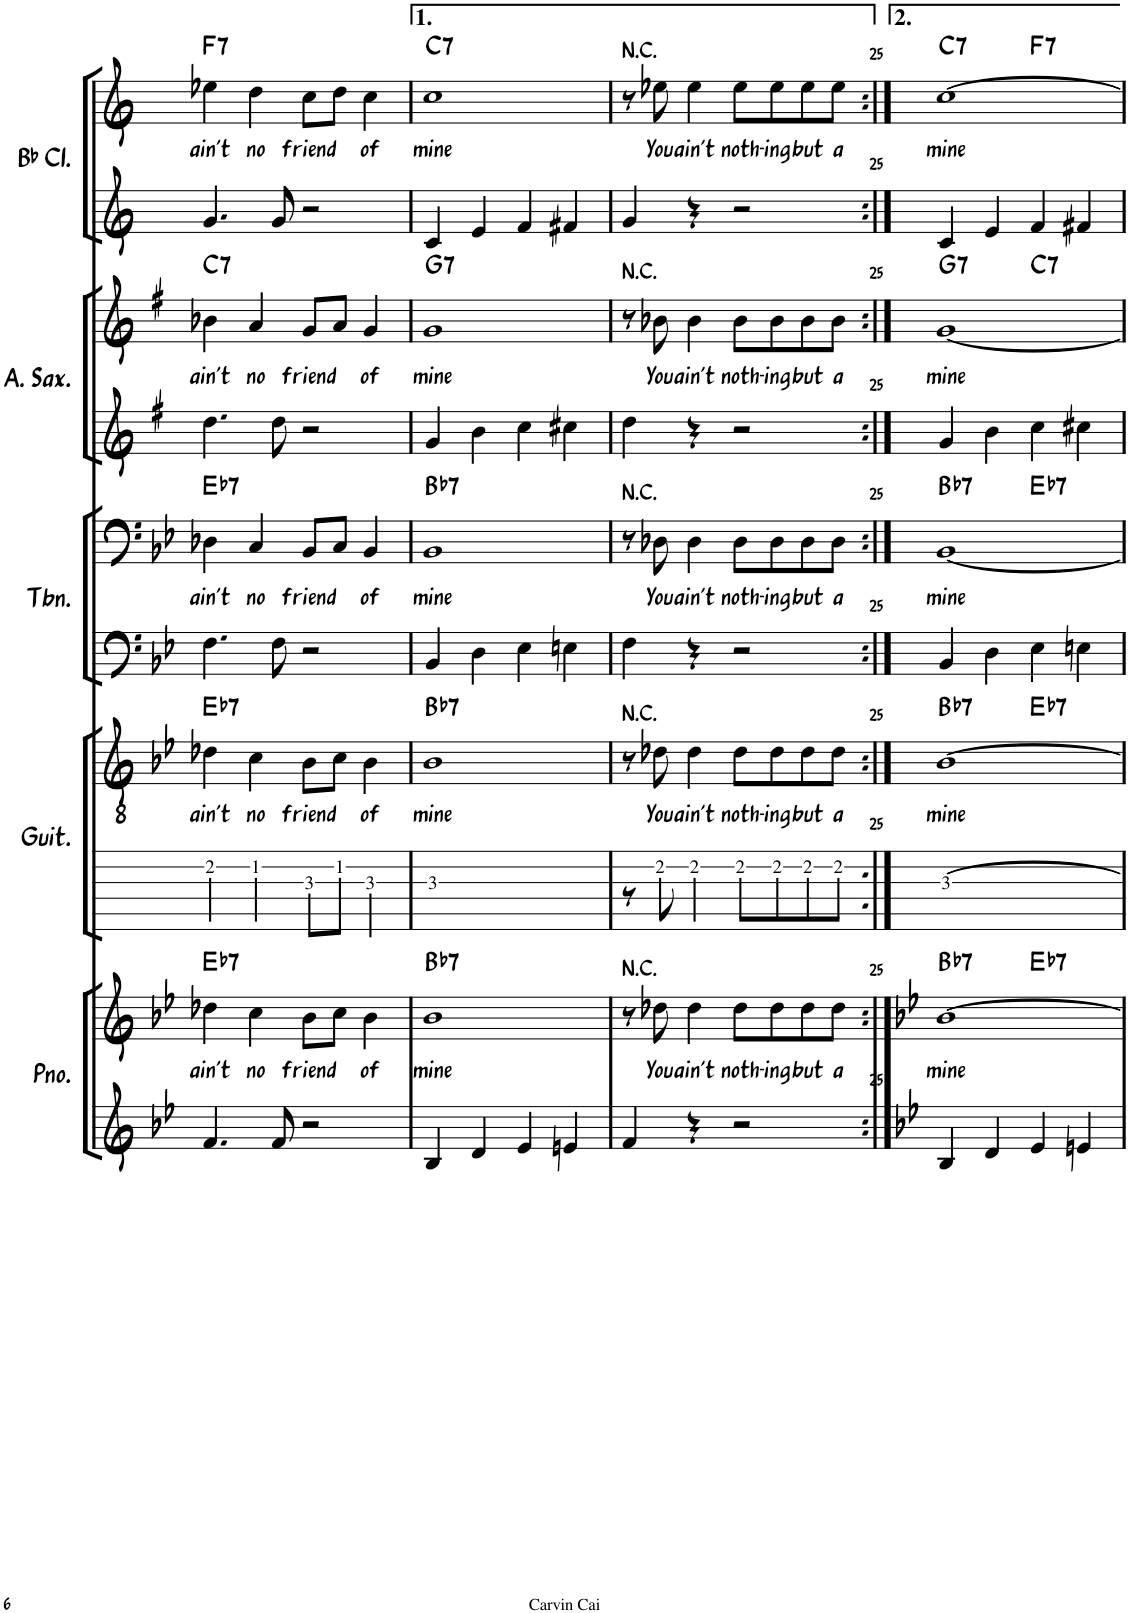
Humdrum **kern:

**kern	**kern	**text	**harte	**kern	**kern	**text	**harte	**kern	**kern	**text	**harte	**kern	**kern	**text	**harte	**kern	**kern	**text	**harte
*part5	*part5	*part5	*part5	*part4	*part4	*part4	*part4	*part3	*part3	*part3	*part3	*part2	*part2	*part2	*part2	*part1	*part1	*part1	*part1
*staff10	*staff9	*staff9	*	*staff8	*staff7	*staff7	*	*staff6	*staff5	*staff5	*	*staff4	*staff3	*staff3	*	*staff2	*staff1	*staff1	*
*I"钢琴	*	*	*	*I"原音吉他	*	*	*	*I"长号	*	*	*	*I"中音萨克斯	*	*	*	*I"降B调单簧管	*	*	*
!!LO:PB:g=z
*clefG2	*clefG2	*	*	*	*clefGv2	*	*	*clefF4	*clefF4	*	*	*clefG2	*clefG2	*	*	*clefG2	*clefG2	*	*
*	*	*	*	*	*	*	*	*	*	*	*	*Trd5c9	*Trd5c9	*	*	*Trd1c2	*Trd1c2	*	*
*k[b-e-]	*k[b-e-]	*	*	*k[b-e-]	*k[b-e-]	*	*	*k[b-e-]	*k[b-e-]	*	*	*k[f#]	*k[f#]	*	*	*k[]	*k[]	*	*
*M4/4	*M4/4	*	*	*M4/4	*M4/4	*	*	*M4/4	*M4/4	*	*	*M4/4	*M4/4	*	*	*M4/4	*M4/4	*	*
=22	=22	=22	=22	=22	=22	=22	=22	=22	=22	=22	=22	=22	=22	=22	=22	=22	=22	=22	=22
!	!	!LO:LY:b	!LO:H:kt=7	!	!	!LO:LY:b	!LO:H:kt=7	!	!	!LO:LY:b	!LO:H:kt=7	!	!	!LO:LY:b	!LO:H:kt=7	!	!	!LO:LY:b	!LO:H:kt=7
4.f/	4dd-X\	ain't	Eb:7	4d-X\	4d-X\	ain't	Eb:7	4.F\	4D-X\	ain't	Eb:7	4.dd\	4b-X\	ain't	C:7	4.g/	4ee-X\	ain't	F:7
!	!	!LO:LY:b	!	!	!	!LO:LY:b	!	!	!	!LO:LY:b	!	!	!	!LO:LY:b	!	!	!	!LO:LY:b	!
.	4cc\	no	.	4c\	4c\	no	.	.	4C/	no	.	.	4a/	no	.	.	4dd\	no	.
8f/	.	.	.	.	.	.	.	8F\	.	.	.	8dd\	.	.	.	8g/	.	.	.
!	!	!LO:LY:b	!	!	!	!LO:LY:b	!	!	!	!LO:LY:b	!	!	!	!LO:LY:b	!	!	!	!LO:LY:b	!
2r	8b-\L	friend	.	8B-\L	8B-\L	friend	.	2r	8BB-/L	friend	.	2r	8g/L	friend	.	2r	8cc\L	friend	.
.	8cc\J	.	.	8c\J	8c\J	.	.	.	8C/J	.	.	.	8a/J	.	.	.	8dd\J	.	.
!	!	!LO:LY:b	!	!	!	!LO:LY:b	!	!	!	!LO:LY:b	!	!	!	!LO:LY:b	!	!	!	!LO:LY:b	!
.	4b-\	of	.	4B-\	4B-\	of	.	.	4BB-/	of	.	.	4g/	of	.	.	4cc\	of	.
=23	=23	=23	=23	=23	=23	=23	=23	=23	=23	=23	=23	=23	=23	=23	=23	=23	=23	=23	=23
!	!	!LO:LY:b	!LO:H:kt=7	!	!	!LO:LY:b	!LO:H:kt=7	!	!	!LO:LY:b	!LO:H:kt=7	!	!	!LO:LY:b	!LO:H:kt=7	!	!	!LO:LY:b	!LO:H:kt=7
4B-/	1b-	mine	Bb:7	1B-	1B-	mine	Bb:7	4BB-/	1BB-	mine	Bb:7	4g/	1g	mine	G:7	4c/	1cc	mine	C:7
4d/	.	.	.	.	.	.	.	4D\	.	.	.	4b\	.	.	.	4e/	.	.	.
4e-/	.	.	.	.	.	.	.	4E-\	.	.	.	4cc\	.	.	.	4f/	.	.	.
4en/	.	.	.	.	.	.	.	4En\	.	.	.	4cc#X\	.	.	.	4f#X/	.	.	.
=24	=24	=24	=24	=24	=24	=24	=24	=24	=24	=24	=24	=24	=24	=24	=24	=24	=24	=24	=24
!	!	!	!	!	!	!	!	!	!	!	!	!	!	!	!	!	!LO:TX:a:t=N.C.	!	!
!	!	!	!	!	!	!	!	!	!	!	!	!	!LO:TX:a:t=N.C.	!	!	!	!	!	!
!	!	!	!	!	!	!	!	!	!LO:TX:a:t=N.C.	!	!	!	!	!	!	!	!	!	!
!	!	!	!	!	!LO:TX:a:t=N.C.	!	!	!	!	!	!	!	!	!	!	!	!	!	!
!	!LO:TX:a:t=N.C.	!	!	!	!	!	!	!	!	!	!	!	!	!	!	!	!	!	!
4f/	8r	.	.	8r	8r	.	.	4F\	8r	.	.	4dd\	8r	.	.	4g/	8r	.	.
!	!	!LO:LY:b	!	!	!	!LO:LY:b	!	!	!	!LO:LY:b	!	!	!	!LO:LY:b	!	!	!	!LO:LY:b	!
.	8dd-X\	You	.	8d-X\	8d-X\	You	.	.	8D-X\	You	.	.	8b-X\	You	.	.	8ee-X\	You	.
!	!	!LO:LY:b	!	!	!	!LO:LY:b	!	!	!	!LO:LY:b	!	!	!	!LO:LY:b	!	!	!	!LO:LY:b	!
4r	4dd-\	ain't	.	4d-\	4d-\	ain't	.	4r	4D-\	ain't	.	4r	4b-\	ain't	.	4r	4ee-\	ain't	.
!	!	!LO:LY:b	!	!	!	!LO:LY:b	!	!	!	!LO:LY:b	!	!	!	!LO:LY:b	!	!	!	!LO:LY:b	!
2r	8dd-\L	noth-	.	8d-\L	8d-\L	noth-	.	2r	8D-\L	noth-	.	2r	8b-\L	noth-	.	2r	8ee-\L	noth-	.
!	!	!LO:LY:b	!	!	!	!LO:LY:b	!	!	!	!LO:LY:b	!	!	!	!LO:LY:b	!	!	!	!LO:LY:b	!
.	8dd-\	-ing	.	8d-\	8d-\	-ing	.	.	8D-\	-ing	.	.	8b-\	-ing	.	.	8ee-\	-ing	.
!	!	!LO:LY:b	!	!	!	!LO:LY:b	!	!	!	!LO:LY:b	!	!	!	!LO:LY:b	!	!	!	!LO:LY:b	!
.	8dd-\	but	.	8d-\	8d-\	but	.	.	8D-\	but	.	.	8b-\	but	.	.	8ee-\	but	.
!	!	!LO:LY:b	!	!	!	!LO:LY:b	!	!	!	!LO:LY:b	!	!	!	!LO:LY:b	!	!	!	!LO:LY:b	!
.	8dd-\J	a	.	8d-\J	8d-\J	a	.	.	8D-\J	a	.	.	8b-\J	a	.	.	8ee-\J	a	.
=25:|!	=25:|!	=25:|!	=25:|!	=25:|!	=25:|!	=25:|!	=25:|!	=25:|!	=25:|!	=25:|!	=25:|!	=25:|!	=25:|!	=25:|!	=25:|!	=25:|!	=25:|!	=25:|!	=25:|!
*k[b-e-]	*k[b-e-]	*	*	*	*	*	*	*	*	*	*	*	*	*	*	*	*	*	*
!	!	!LO:LY:b	!LO:H:kt=7	!	!	!LO:LY:b	!LO:H:kt=7	!	!	!LO:LY:b	!LO:H:kt=7	!	!	!LO:LY:b	!LO:H:kt=7	!	!	!LO:LY:b	!LO:H:kt=7
*	*^	*	*	*	*^	*	*	*	*^	*	*	*	*^	*	*	*	*^	*	*
4B-/	[1b-	2ryy	mine	Bb:7	[1B-	[1B-	2ryy	mine	Bb:7	4BB-/	[1BB-	2ryy	mine	Bb:7	4g/	[1g	2ryy	mine	G:7	4c/	[1cc	2ryy	mine	C:7
4d/	.	.	.	.	.	.	.	.	.	4D\	.	.	.	.	4b\	.	.	.	.	4e/	.	.	.	.
!	!	!	!	!LO:H:kt=7	!	!	!	!	!LO:H:kt=7	!	!	!	!	!LO:H:kt=7	!	!	!	!	!LO:H:kt=7	!	!	!	!	!LO:H:kt=7
4e-/	.	2ryy	.	Eb:7	.	.	2ryy	.	Eb:7	4E-\	.	2ryy	.	Eb:7	4cc\	.	2ryy	.	C:7	4f/	.	2ryy	.	F:7
4en/	.	.	.	.	.	.	.	.	.	4En\	.	.	.	.	4cc#X\	.	.	.	.	4f#X/	.	.	.	.
*	*v	*v	*	*	*	*v	*v	*	*	*	*v	*v	*	*	*	*v	*v	*	*	*	*v	*v	*	*
=	=	=	=	=	=	=	=	=	=	=	=	=	=	=	=	=	=	=	=
*-	*-	*-	*-	*-	*-	*-	*-	*-	*-	*-	*-	*-	*-	*-	*-	*-	*-	*-	*-
